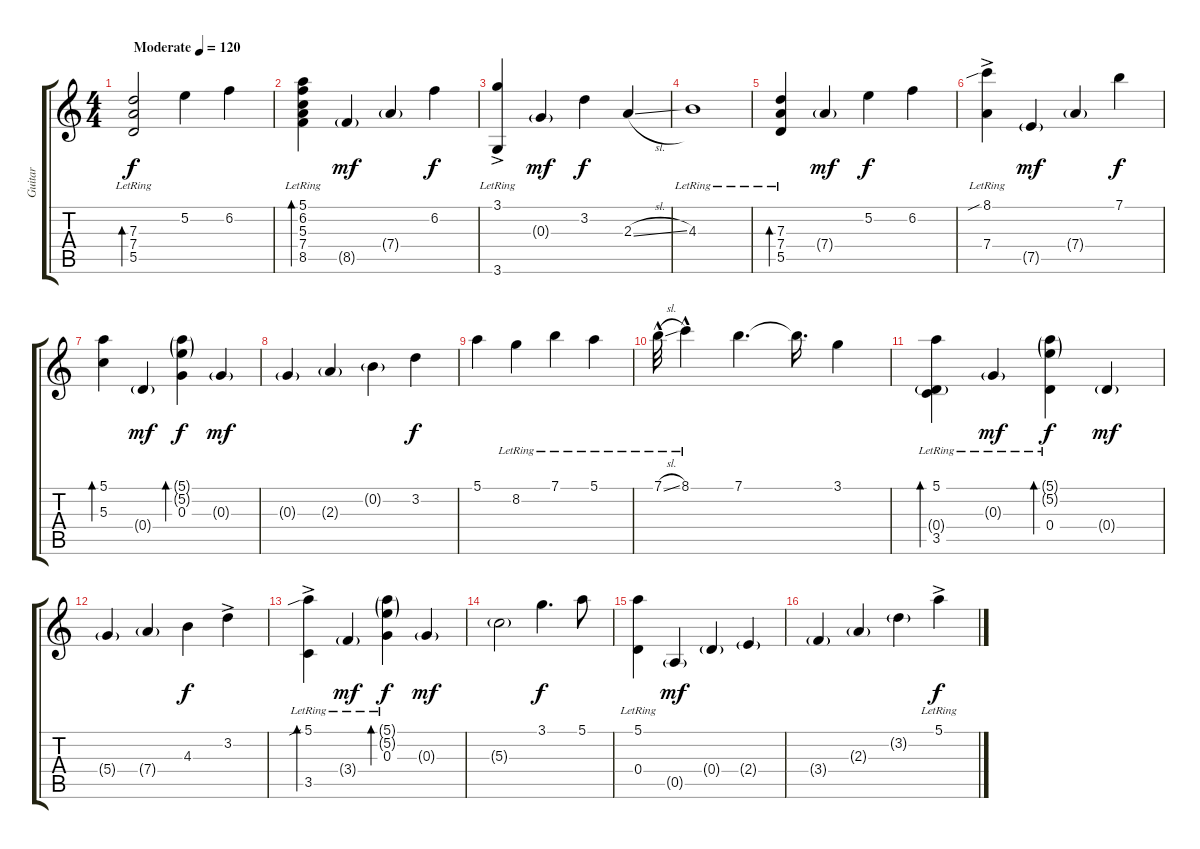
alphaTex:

\track ("Guitar" "Guitar") {instrument acousticguitarnylon}
\staff {score tabs}
\tuning (E4 B3 G3 D3 A2 E2) {hide}
\ts (4 4)
\tempo (120 "Moderate")
\clef g2
\ks c
(7.3{lr} 7.4{lr} 5.5{lr}).2{bd 120 dy f instrument acousticguitarnylon} 5.2.4 6.2.4 |
(5.1{lr} 6.2{lr} 5.3{lr} 7.4{lr} 8.5{lr}).4{bd 120} 8.5{g}.4{dy mf} 7.4{g}.4 6.2.4{dy f} |
(3.1{ac lr} 3.6{lr}).4 0.3{g}.4{dy mf} 3.2.4{dy f} 2.3{sl}.4 |
4.3{lr}.1 |
(7.3{lr} 7.4{lr} 5.5{lr}).4{bd 120} 7.4{g}.4{dy mf} 5.2.4{dy f} 6.2.4 |
(8.1{sib ac lr} 7.4{ac lr}).4 7.5{g}.4{dy mf} 7.4{g}.4 7.1.4{dy f} |
(5.1 5.3).4{bd 120} 0.4{g}.4{dy mf} (5.1{g} 5.2{g} 0.3).4{bd 120 dy f} 0.3{g}.4{dy mf} |
0.3{g}.4 2.3{g}.4 0.2{g}.4 3.2.4{dy f} |
5.1.4 8.2{lr}.4 7.1{lr}.4 5.1{lr}.4 |
7.1{sl hac lr}.32 8.1{hac lr}.4 7.1.4{d} 7.1{t}.16{d} 3.1.4 |
(5.1{lr} 0.4{g lr} 3.5{lr}).4{bd 120} 0.3{g lr}.4{dy mf} (5.1{g lr} 5.2{g lr} 0.4{lr}).4{bd 120 dy f} 0.4{g}.4{dy mf} |
5.4{g}.4 7.4{g}.4 4.3.4{dy f} 3.2{ac}.4 |
(5.1{sib ac lr} 3.5{lr}).4{bd 120} 3.4{g lr}.4{dy mf} (5.1{g lr} 5.2{g lr} 0.3).4{bd 120 dy f} 0.3{g}.4{dy mf} |
5.3{g}.2 3.1.4{d dy f} 5.1.8 |
(5.1{lr} 0.4{lr}).4 0.5{g}.4{dy mf} 0.4{g}.4 2.4{g}.4 |
3.4{g}.4 2.3{g}.4 3.2{g}.4 5.1{ac lr}.4{dy f}
